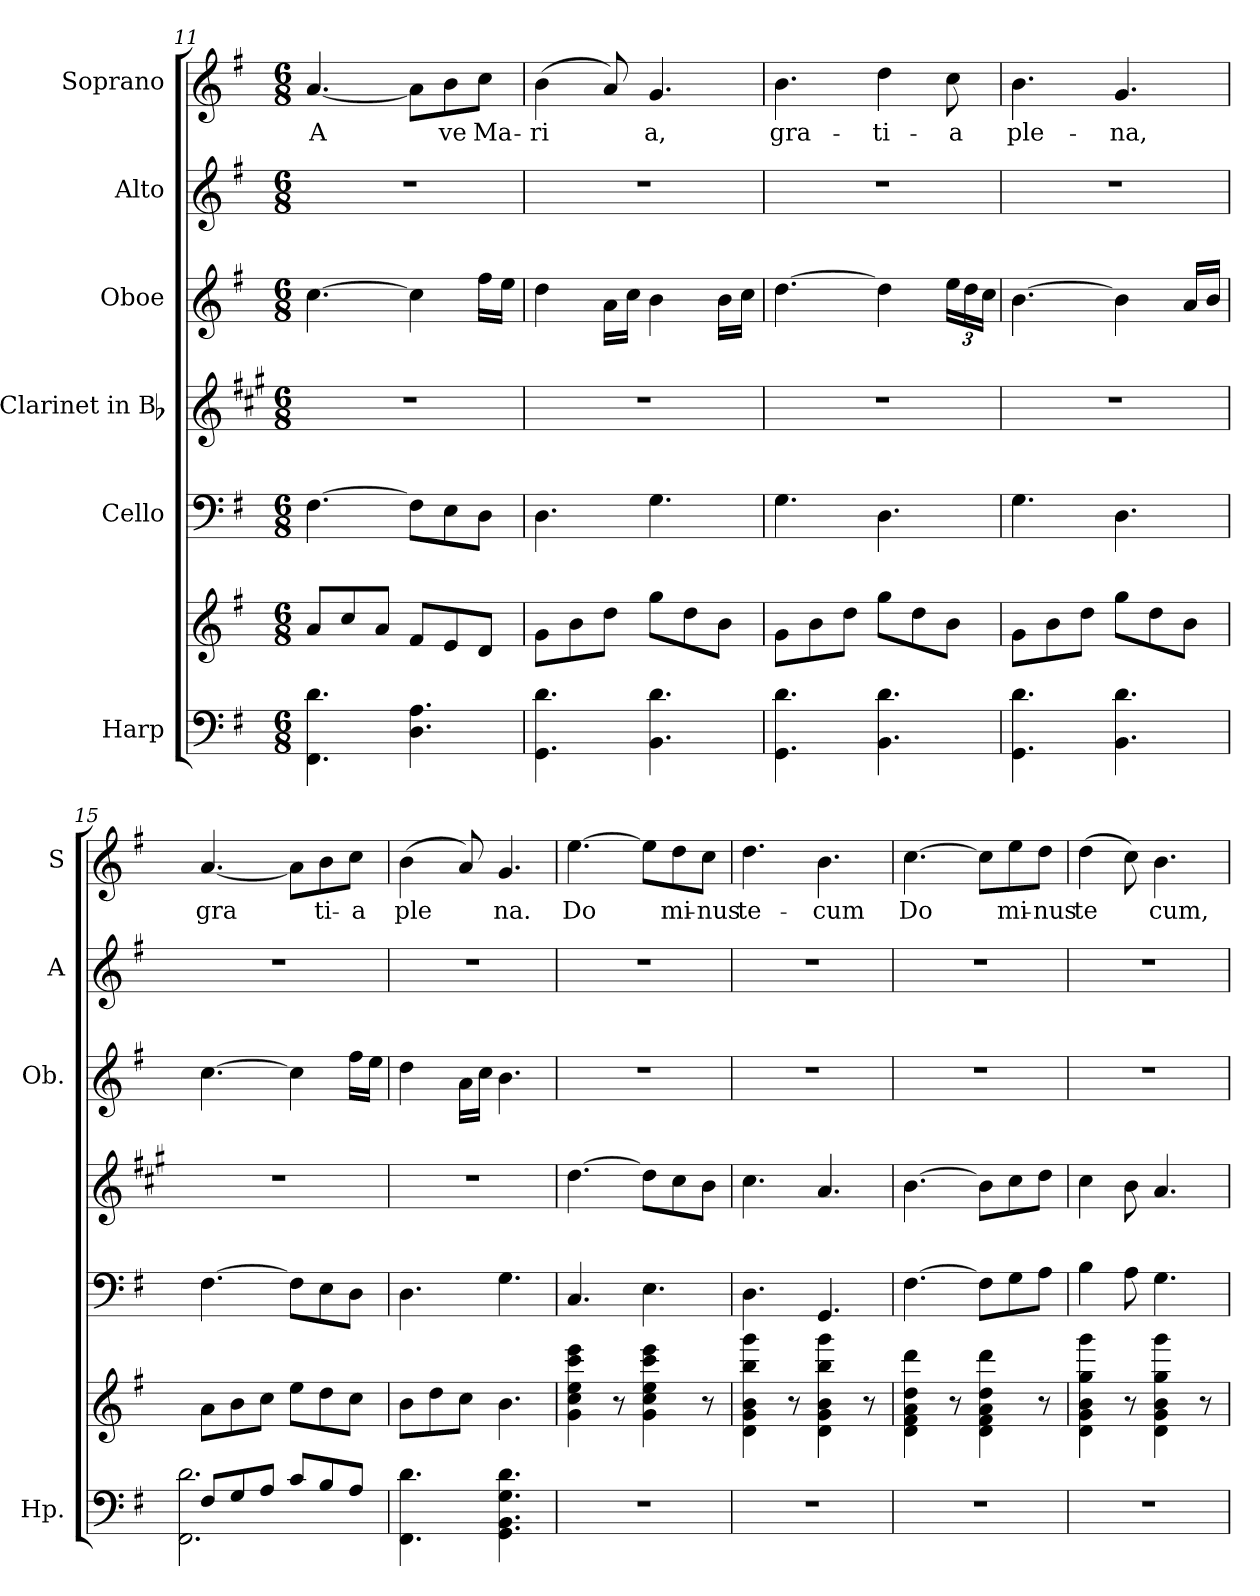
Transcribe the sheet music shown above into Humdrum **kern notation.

**kern	**kern	**kern	**kern	**kern	**kern	**kern	**text
*part6	*part6	*part5	*part4	*part3	*part2	*part1	*part1
*staff7	*staff6	*staff5	*staff4	*staff3	*staff2	*staff1	*staff1
*I"Harp	*	*I"Cello	*I"Clarinet in Bb	*I"Oboe	*I"Alto	*I"Soprano	*
*I'Hp.	*	*	*	*I'Ob.	*I'A	*I'S	*
*clefF4	*clefG2	*clefF4	*clefG2	*clefG2	*clefG2	*clefG2	*
*	*	*	*ITrd1c2	*	*	*	*
*k[f#]	*k[f#]	*k[f#]	*k[f#]	*k[f#]	*k[f#]	*k[f#]	*
*G:	*G:	*G:	*G:	*G:	*G:	*G:	*
*M6/8	*M6/8	*M6/8	*M6/8	*M6/8	*M6/8	*M6/8	*
=11	=11	=11	=11	=11	=11	=11	=11
!	!	!	!	!	!	!	!LO:LY:b
4.FF#\ 4.d\	8a/L	[4.F#\	2.r	[4.cc\	2.r	[4.a/	A
.	8cc/	.	.	.	.	.	.
.	8a/J	.	.	.	.	.	.
4.D\ 4.A\	8f#/L	8F#\L]	.	4cc\]	.	8a\L]	.
!	!	!	!	!	!	!	!LO:LY:b
.	8e/	8E\	.	.	.	8b\	ve
!	!	!	!	!	!	!	!LO:LY:b
.	8d/J	8D\J	.	16ff#\LL	.	8cc\J	Ma-
.	.	.	.	16ee\JJ	.	.	.
=12	=12	=12	=12	=12	=12	=12	=12
!	!	!	!	!	!	!	!LO:LY:b
4.GG\ 4.d\	8g\L	4.D\	2.r	4dd\	2.r	(>4b\	-ri
.	8b\	.	.	.	.	.	.
.	8dd\J	.	.	16a\LL	.	8a/)	.
.	.	.	.	16cc\JJ	.	.	.
!	!	!	!	!	!	!	!LO:LY:b
4.BB\ 4.d\	8gg\L	4.G\	.	4b\	.	4.g/	a,
.	8dd\	.	.	.	.	.	.
.	8b\J	.	.	16b\LL	.	.	.
.	.	.	.	16cc\JJ	.	.	.
=13	=13	=13	=13	=13	=13	=13	=13
!	!	!	!	!	!	!	!LO:LY:b
4.GG\ 4.d\	8g\L	4.G\	2.r	[4.dd\	2.r	4.b\	gra-
.	8b\	.	.	.	.	.	.
.	8dd\J	.	.	.	.	.	.
!	!	!	!	!	!	!	!LO:LY:b
4.BB\ 4.d\	8gg\L	4.D\	.	4dd\]	.	4dd\	-ti-
.	8dd\	.	.	.	.	.	.
!	!	!	!	!	!	!	!LO:LY:b
.	8b\J	.	.	24ee\LL	.	8cc\	-a
.	.	.	.	24dd\	.	.	.
.	.	.	.	24cc\JJ	.	.	.
=14	=14	=14	=14	=14	=14	=14	=14
!	!	!	!	!	!	!	!LO:LY:b
4.GG\ 4.d\	8g\L	4.G\	2.r	[4.b\	2.r	4.b\	ple-
.	8b\	.	.	.	.	.	.
.	8dd\J	.	.	.	.	.	.
!	!	!	!	!	!	!	!LO:LY:b
4.BB\ 4.d\	8gg\L	4.D\	.	4b\]	.	4.g/	-na,
.	8dd\	.	.	.	.	.	.
.	8b\J	.	.	16a/LL	.	.	.
.	.	.	.	16b/JJ	.	.	.
=15	=15	=15	=15	=15	=15	=15	=15
*^	*	*	*	*	*	*	*
!	!	!	!	!	!	!	!	!LO:LY:b
8F#/L	2.FF#\ 2.d\	8a\L	[4.F#\	2.r	[4.cc\	2.r	[4.a/	gra
8G/	.	8b\	.	.	.	.	.	.
8A/J	.	8cc\J	.	.	.	.	.	.
8c/L	.	8ee\L	8F#\L]	.	4cc\]	.	8a\L]	.
!	!	!	!	!	!	!	!	!LO:LY:b
8B/	.	8dd\	8E\	.	.	.	8b\	ti-
!	!	!	!	!	!	!	!	!LO:LY:b
8A/J	.	8cc\J	8D\J	.	16ff#\LL	.	8cc\J	-a
.	.	.	.	.	16ee\JJ	.	.	.
*v	*v	*	*	*	*	*	*	*
=16	=16	=16	=16	=16	=16	=16	=16
!	!	!	!	!	!	!	!LO:LY:b
4.FF#\ 4.d\	8b\L	4.D\	2.r	4dd\	2.r	(>4b\	ple
.	8dd\	.	.	.	.	.	.
.	8cc\J	.	.	16a\LL	.	8a/)	.
.	.	.	.	16cc\JJ	.	.	.
!	!	!	!	!	!	!	!LO:LY:b
4.GG\ 4.BB\ 4.G\ 4.d\	4.b\	4.G\	.	4.b\	.	4.g/	na.
!!LO:PB:g=z
=17	=17	=17	=17	=17	=17	=17	=17
!	!	!	!	!	!	!	!LO:LY:b
2.r	4g\ 4cc\ 4ee\ 4ccc\ 4eee\	4.C/	[4.cc\	2.r	2.r	[4.ee\	Do
.	8r	.	.	.	.	.	.
.	4g\ 4cc\ 4ee\ 4ccc\ 4eee\	4.E\	8cc\L]	.	.	8ee\L]	.
!	!	!	!	!	!	!	!LO:LY:b
.	.	.	8b\	.	.	8dd\	mi-
!	!	!	!	!	!	!	!LO:LY:b
.	8r	.	8a\J	.	.	8cc\J	-nus
=18	=18	=18	=18	=18	=18	=18	=18
!	!	!	!	!	!	!	!LO:LY:b
2.r	4d\ 4g\ 4b\ 4bb\ 4ggg\	4.D\	4.b\	2.r	2.r	4.dd\	te-
.	8r	.	.	.	.	.	.
!	!	!	!	!	!	!	!LO:LY:b
.	4d\ 4g\ 4b\ 4bb\ 4ggg\	4.GG/	4.g/	.	.	4.b\	-cum
.	8r	.	.	.	.	.	.
=19	=19	=19	=19	=19	=19	=19	=19
!	!	!	!	!	!	!	!LO:LY:b
2.r	4d\ 4f#\ 4a\ 4dd\ 4ddd\	[4.F#\	[4.a\	2.r	2.r	[4.cc\	Do
.	8r	.	.	.	.	.	.
.	4d\ 4f#\ 4a\ 4dd\ 4ddd\	8F#\L]	8a\L]	.	.	8cc\L]	.
!	!	!	!	!	!	!	!LO:LY:b
.	.	8G\	8b\	.	.	8ee\	mi-
!	!	!	!	!	!	!	!LO:LY:b
.	8r	8A\J	8cc\J	.	.	8dd\J	-nus
=20	=20	=20	=20	=20	=20	=20	=20
!	!	!	!	!	!	!	!LO:LY:b
2.r	4d\ 4g\ 4b\ 4gg\ 4ggg\	4B\	4b\	2.r	2.r	(>4dd\	te
.	8r	8A\	8a\	.	.	8cc\)	.
!	!	!	!	!	!	!	!LO:LY:b
.	4d\ 4g\ 4b\ 4gg\ 4ggg\	4.G\	4.g/	.	.	4.b\	cum,
.	8r	.	.	.	.	.	.
=	=	=	=	=	=	=	=
*-	*-	*-	*-	*-	*-	*-	*-
